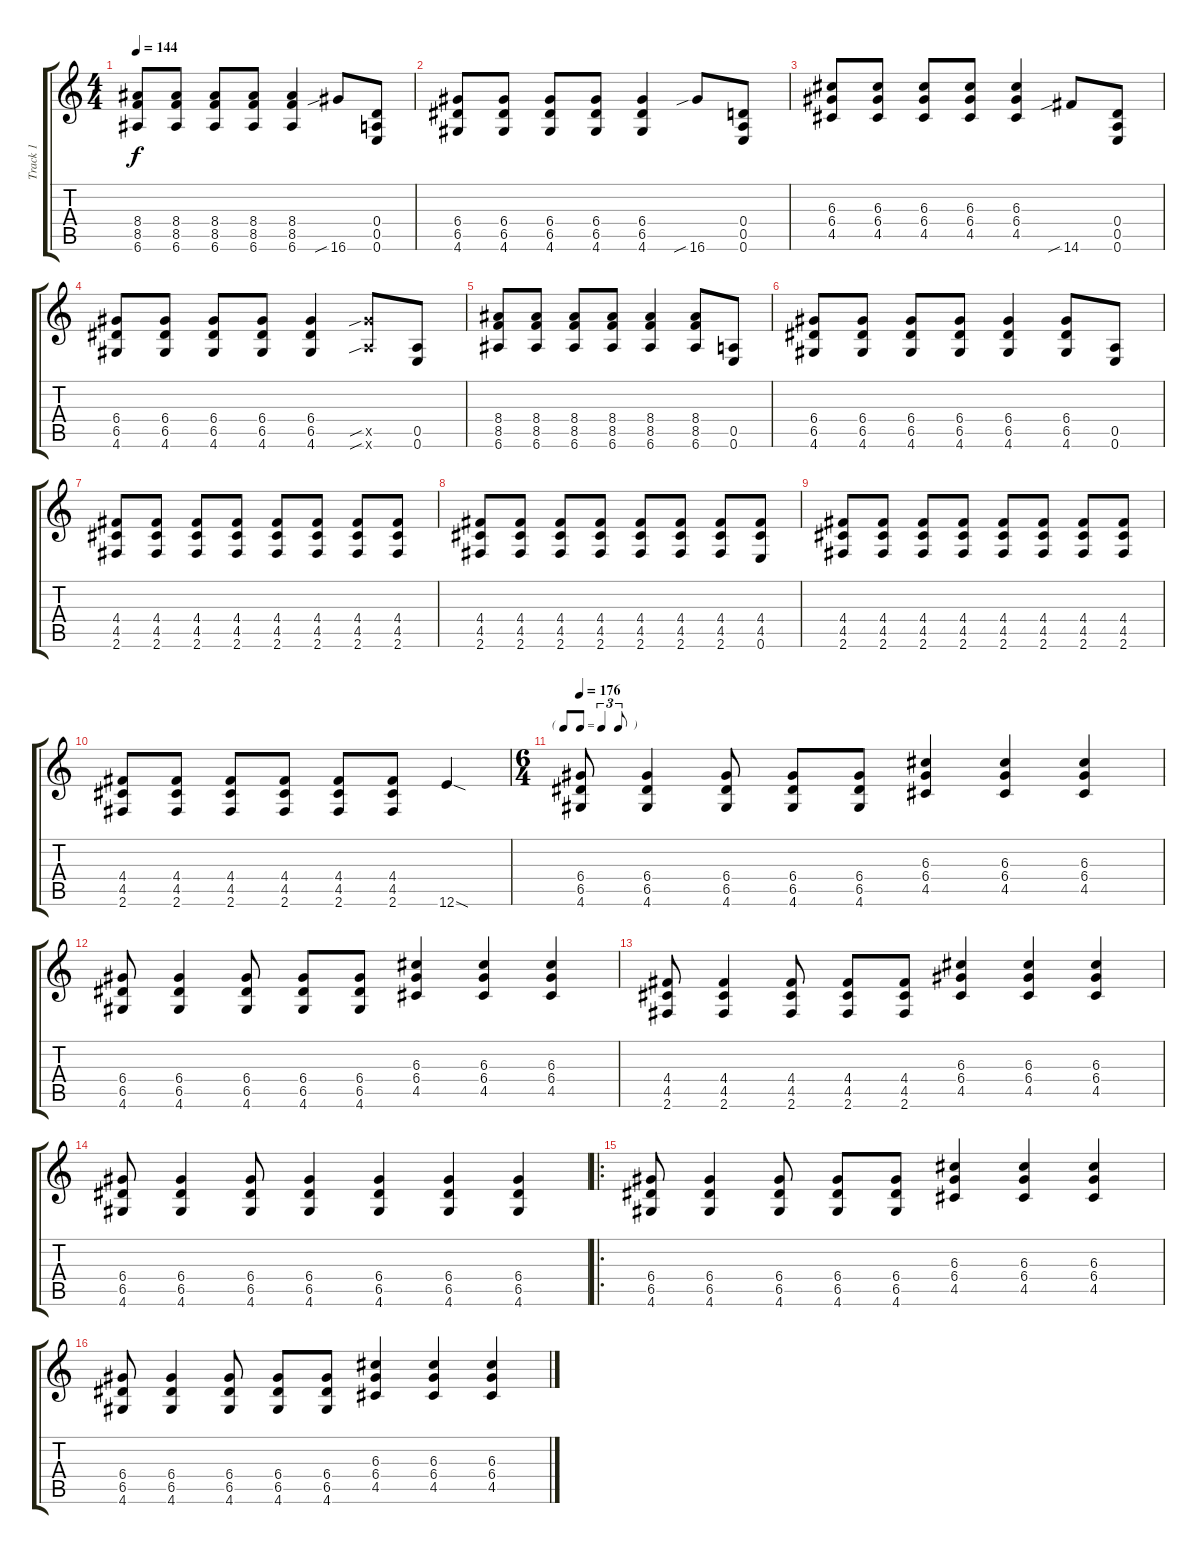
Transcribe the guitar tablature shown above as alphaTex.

\track ("Track 1" "Track 1") {instrument overdrivenguitar}
\staff {score tabs}
\tuning (E4 B3 G3 D3 A2 E2) {hide}
\ts (4 4)
\tempo 144
\clef g2
\ks c
(8.4 8.5 6.6).8{dy f} (8.4 8.5 6.6).8 (8.4 8.5 6.6).8 (8.4 8.5 6.6).8 (8.4 8.5 6.6).4 16.6{sib}.8 (0.4 0.5 0.6).8 |
(6.4 6.5 4.6).8 (6.4 6.5 4.6).8 (6.4 6.5 4.6).8 (6.4 6.5 4.6).8 (6.4 6.5 4.6).4 16.6{sib}.8 (0.4 0.5 0.6).8 |
(6.3 6.4 4.5).8 (6.3 6.4 4.5).8 (6.3 6.4 4.5).8 (6.3 6.4 4.5).8 (6.3 6.4 4.5).4 14.6{sib}.8 (0.4 0.5 0.6).8 |
(6.4 6.5 4.6).8 (6.4 6.5 4.6).8 (6.4 6.5 4.6).8 (6.4 6.5 4.6).8 (6.4 6.5 4.6).4 (0.5{sib x} 16.6{sib x}).8 (0.5 0.6).8 |
(8.4 8.5 6.6).8 (8.4 8.5 6.6).8 (8.4 8.5 6.6).8 (8.4 8.5 6.6).8 (8.4 8.5 6.6).4 (8.4 8.5 6.6).8 (0.5 0.6).8 |
(6.4 6.5 4.6).8 (6.4 6.5 4.6).8 (6.4 6.5 4.6).8 (6.4 6.5 4.6).8 (6.4 6.5 4.6).4 (6.4 6.5 4.6).8 (0.5 0.6).8 |
(4.4 4.5 2.6).8 (4.4 4.5 2.6).8 (4.4 4.5 2.6).8 (4.4 4.5 2.6).8 (4.4 4.5 2.6).8 (4.4 4.5 2.6).8 (4.4 4.5 2.6).8 (4.4 4.5 2.6).8 |
(4.4 4.5 2.6).8 (4.4 4.5 2.6).8 (4.4 4.5 2.6).8 (4.4 4.5 2.6).8 (4.4 4.5 2.6).8 (4.4 4.5 2.6).8 (4.4 4.5 2.6).8 (4.4 4.5 0.6).8 |
(4.4 4.5 2.6).8 (4.4 4.5 2.6).8 (4.4 4.5 2.6).8 (4.4 4.5 2.6).8 (4.4 4.5 2.6).8 (4.4 4.5 2.6).8 (4.4 4.5 2.6).8 (4.4 4.5 2.6).8 |
(4.4 4.5 2.6).8 (4.4 4.5 2.6).8 (4.4 4.5 2.6).8 (4.4 4.5 2.6).8 (4.4 4.5 2.6).8 (4.4 4.5 2.6).8 12.6{sod}.4 |
\ts (6 4)
\tf triplet8th
\tempo 176
(6.4 6.5 4.6).8 (6.4 6.5 4.6).4 (6.4 6.5 4.6).8 (6.4 6.5 4.6).8 (6.4 6.5 4.6).8 (6.3 6.4 4.5).4 (6.3 6.4 4.5).4 (6.3 6.4 4.5).4 |
(6.4 6.5 4.6).8 (6.4 6.5 4.6).4 (6.4 6.5 4.6).8 (6.4 6.5 4.6).8 (6.4 6.5 4.6).8 (6.3 6.4 4.5).4 (6.3 6.4 4.5).4 (6.3 6.4 4.5).4 |
(4.4 4.5 2.6).8 (4.4 4.5 2.6).4 (4.4 4.5 2.6).8 (4.4 4.5 2.6).8 (4.4 4.5 2.6).8 (6.3 6.4 4.5).4 (6.3 6.4 4.5).4 (6.3 6.4 4.5).4 |
(6.4 6.5 4.6).8 (6.4 6.5 4.6).4 (6.4 6.5 4.6).8 (6.4 6.5 4.6).4 (6.4 6.5 4.6).4 (6.4 6.5 4.6).4 (6.4 6.5 4.6).4 |
\ro
(6.4 6.5 4.6).8 (6.4 6.5 4.6).4 (6.4 6.5 4.6).8 (6.4 6.5 4.6).8 (6.4 6.5 4.6).8 (6.3 6.4 4.5).4 (6.3 6.4 4.5).4 (6.3 6.4 4.5).4 |
(6.4 6.5 4.6).8 (6.4 6.5 4.6).4 (6.4 6.5 4.6).8 (6.4 6.5 4.6).8 (6.4 6.5 4.6).8 (6.3 6.4 4.5).4 (6.3 6.4 4.5).4 (6.3 6.4 4.5).4
